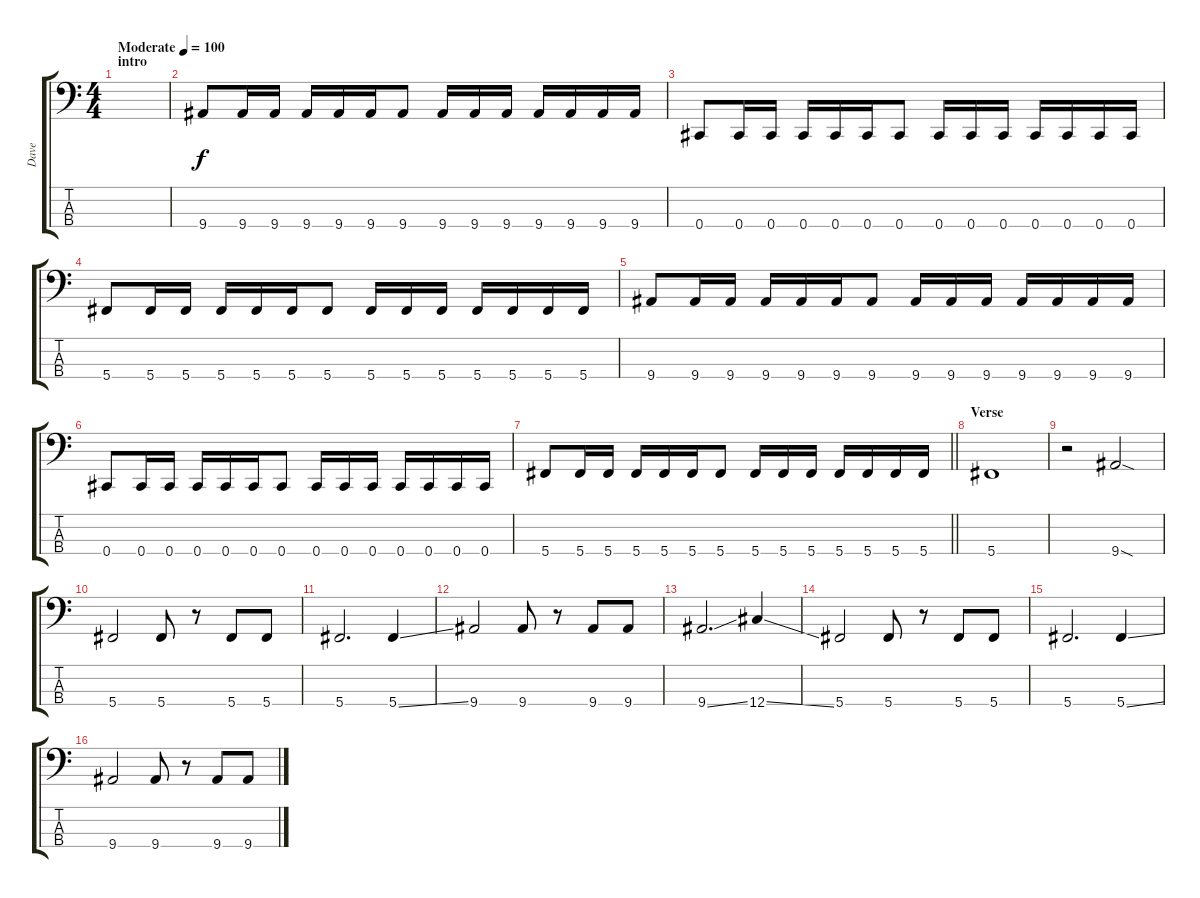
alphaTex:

\track ("Dave" "Dave") {instrument electricbasspick}
\staff {score tabs}
\tuning (Gb2 Db2 Ab1 Db1) {hide}
\ts (4 4)
\section ("" "intro")
\tempo (100 "Moderate")
\clef f4
\ks c
|
9.4.8 9.4.16 9.4.16 9.4.16 9.4.16 9.4.16 9.4.8 9.4.16 9.4.16 9.4.16 9.4.16 9.4.16 9.4.16 9.4.16 |
0.4.8 0.4.16 0.4.16 0.4.16 0.4.16 0.4.16 0.4.8 0.4.16 0.4.16 0.4.16 0.4.16 0.4.16 0.4.16 0.4.16 |
5.4.8 5.4.16 5.4.16 5.4.16 5.4.16 5.4.16 5.4.8 5.4.16 5.4.16 5.4.16 5.4.16 5.4.16 5.4.16 5.4.16 |
9.4.8 9.4.16 9.4.16 9.4.16 9.4.16 9.4.16 9.4.8 9.4.16 9.4.16 9.4.16 9.4.16 9.4.16 9.4.16 9.4.16 |
0.4.8 0.4.16 0.4.16 0.4.16 0.4.16 0.4.16 0.4.8 0.4.16 0.4.16 0.4.16 0.4.16 0.4.16 0.4.16 0.4.16 |
\barLineRight lightlight
5.4.8 5.4.16 5.4.16 5.4.16 5.4.16 5.4.16 5.4.8 5.4.16 5.4.16 5.4.16 5.4.16 5.4.16 5.4.16 5.4.16 |
\section ("" "Verse")
5.4.1 |
r.2 9.4{sod}.2 |
5.4.2 5.4.8 r.8 5.4.8 5.4.8 |
5.4.2{d} 5.4{ss}.4 |
9.4.2 9.4.8 r.8 9.4.8 9.4.8 |
9.4{ss}.2{d} 12.4{ss}.4 |
5.4.2 5.4.8 r.8 5.4.8 5.4.8 |
5.4.2{d} 5.4{ss}.4 |
9.4.2 9.4.8 r.8 9.4.8 9.4.8
